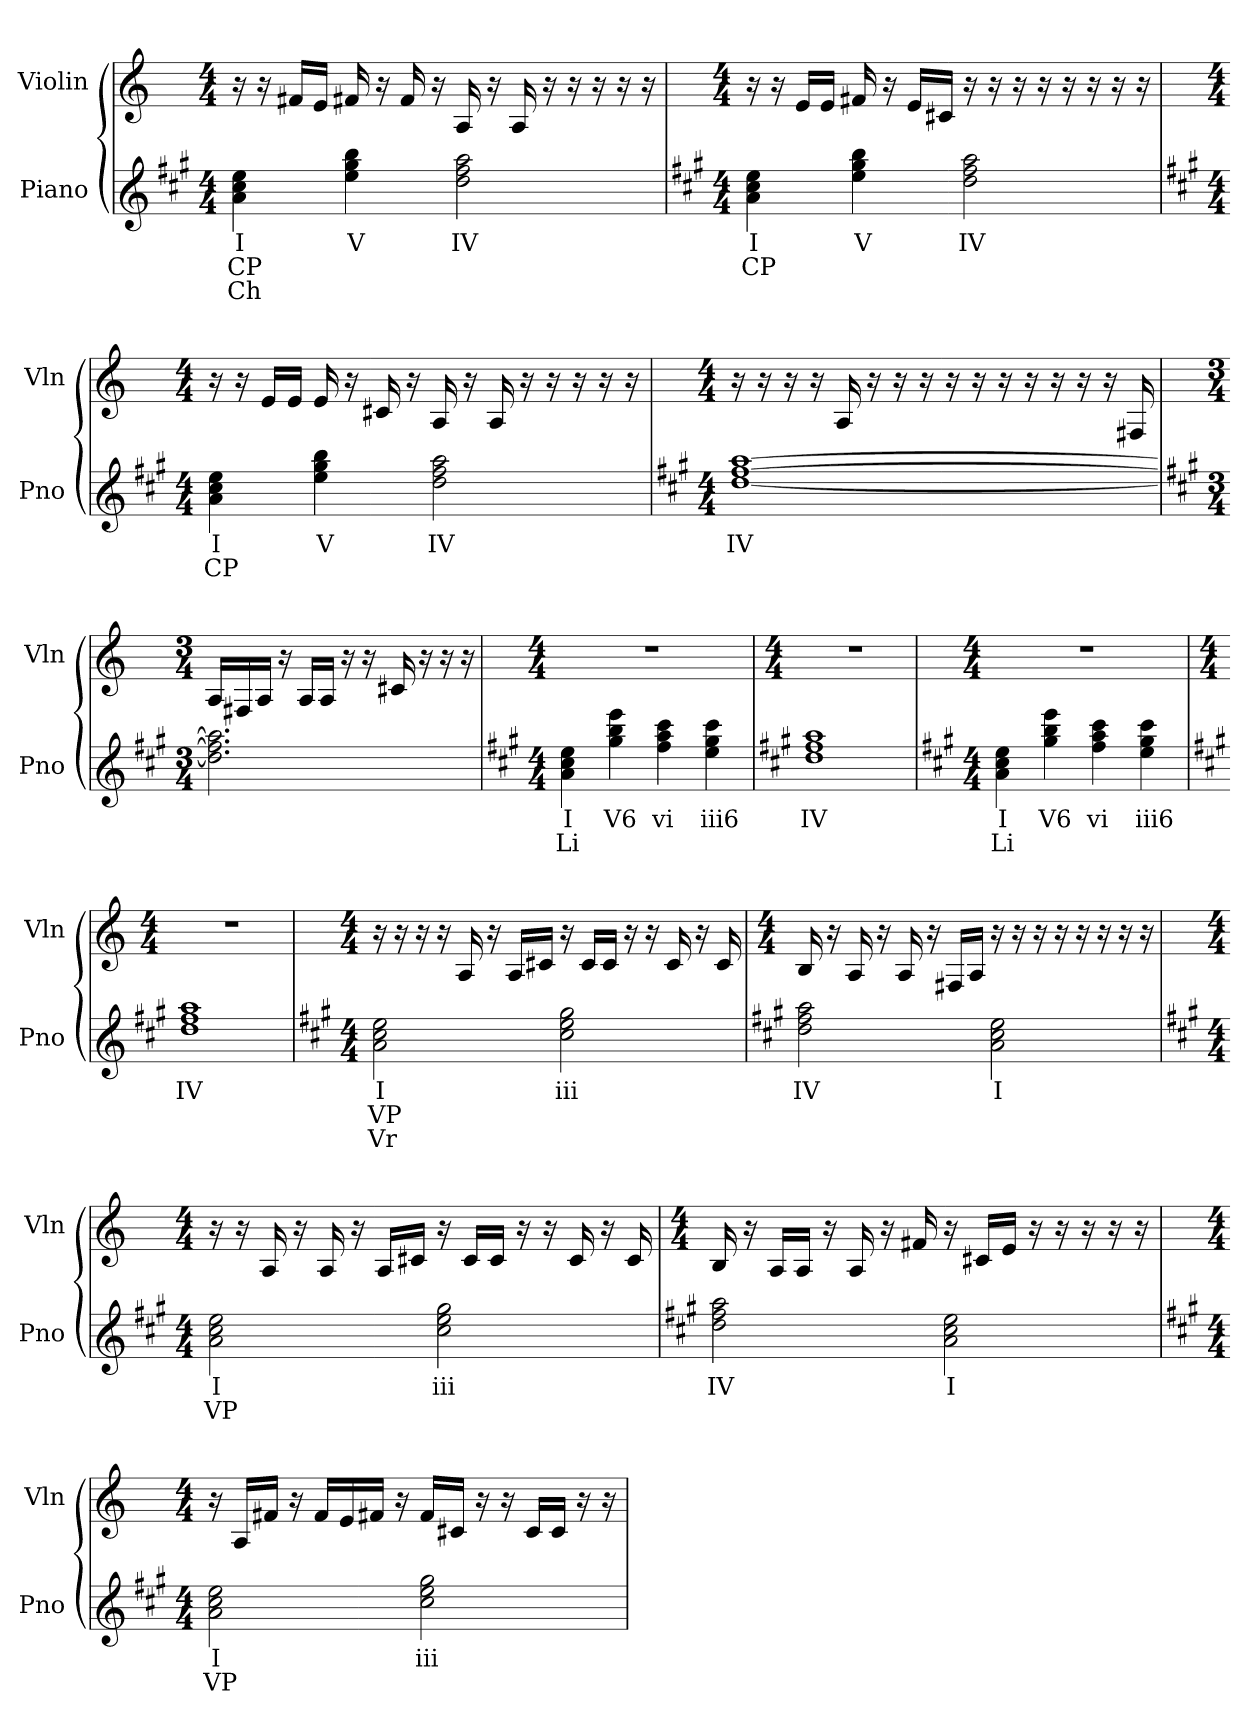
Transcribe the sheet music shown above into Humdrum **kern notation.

**kern	**text	**text	**text	**kern
*part2	*part2	*part2	*part2	*part1
*staff2	*staff2	*staff2	*staff2	*staff1
*I"Piano	*	*	*	*I"Violin
*I'Pno	*	*	*	*I'Vln
*k[f#c#g#]	*	*	*	*
*A:	*	*	*	*
*M4/4	*	*	*	*M4/4
=	=	=	=	=
4a 4cc# 4ee	I	CP	Ch	16r
.	.	.	.	16r
.	.	.	.	16f#XLL
.	.	.	.	16eJJ
4ee 4gg# 4bb	V	.	.	16f#X
.	.	.	.	16r
.	.	.	.	16f#
.	.	.	.	16r
2dd 2ff# 2aa	IV	.	.	16A
.	.	.	.	16r
.	.	.	.	16A
.	.	.	.	16r
.	.	.	.	16r
.	.	.	.	16r
.	.	.	.	16r
.	.	.	.	16r
=	=	=	=	=
*k[f#c#g#]	*	*	*	*
*A:	*	*	*	*
*M4/4	*	*	*	*M4/4
4a 4cc# 4ee	I	CP	.	16r
.	.	.	.	16r
.	.	.	.	16eLL
.	.	.	.	16eJJ
4ee 4gg# 4bb	V	.	.	16f#X
.	.	.	.	16r
.	.	.	.	16eLL
.	.	.	.	16c#XJJ
2dd 2ff# 2aa	IV	.	.	16r
.	.	.	.	16r
.	.	.	.	16r
.	.	.	.	16r
.	.	.	.	16r
.	.	.	.	16r
.	.	.	.	16r
.	.	.	.	16r
=	=	=	=	=
*k[f#c#g#]	*	*	*	*
*A:	*	*	*	*
*M4/4	*	*	*	*M4/4
4a 4cc# 4ee	I	CP	.	16r
.	.	.	.	16r
.	.	.	.	16eLL
.	.	.	.	16eJJ
4ee 4gg# 4bb	V	.	.	16e
.	.	.	.	16r
.	.	.	.	16c#X
.	.	.	.	16r
2dd 2ff# 2aa	IV	.	.	16A
.	.	.	.	16r
.	.	.	.	16A
.	.	.	.	16r
.	.	.	.	16r
.	.	.	.	16r
.	.	.	.	16r
.	.	.	.	16r
=	=	=	=	=
*k[f#c#g#]	*	*	*	*
*A:	*	*	*	*
*M4/4	*	*	*	*M4/4
[1dd [1ff# [1aa	IV	.	.	16r
.	.	.	.	16r
.	.	.	.	16r
.	.	.	.	16r
.	.	.	.	16A
.	.	.	.	16r
.	.	.	.	16r
.	.	.	.	16r
.	.	.	.	16r
.	.	.	.	16r
.	.	.	.	16r
.	.	.	.	16r
.	.	.	.	16r
.	.	.	.	16r
.	.	.	.	16r
.	.	.	.	16F#X
=	=	=	=	=
*k[f#c#g#]	*	*	*	*
*A:	*	*	*	*
*M3/4	*	*	*	*M3/4
2.dd] 2.ff#] 2.aa]	.	.	.	16ALL
.	.	.	.	16F#X
.	.	.	.	16AJJ
.	.	.	.	16r
.	.	.	.	16ALL
.	.	.	.	16AJJ
.	.	.	.	16r
.	.	.	.	16r
.	.	.	.	16c#X
.	.	.	.	16r
.	.	.	.	16r
.	.	.	.	16r
=	=	=	=	=
*k[f#c#g#]	*	*	*	*
*A:	*	*	*	*
*M4/4	*	*	*	*M4/4
4a 4cc# 4ee	I	Li	.	1r
4gg# 4bb 4eee	V6	.	.	.
4ff# 4aa 4ccc#	vi	.	.	.
4ee 4gg# 4ccc#	iii6	.	.	.
=	=	=	=	=
*k[f#c#g#]	*	*	*	*
*A:	*	*	*	*
*	*	*	*	*M4/4
1dd 1ff# 1aa	IV	.	.	1r
=	=	=	=	=
*k[f#c#g#]	*	*	*	*
*A:	*	*	*	*
*M4/4	*	*	*	*M4/4
4a 4cc# 4ee	I	Li	.	1r
4gg# 4bb 4eee	V6	.	.	.
4ff# 4aa 4ccc#	vi	.	.	.
4ee 4gg# 4ccc#	iii6	.	.	.
=	=	=	=	=
*k[f#c#g#]	*	*	*	*
*A:	*	*	*	*
*	*	*	*	*M4/4
1dd 1ff# 1aa	IV	.	.	1r
=	=	=	=	=
*k[f#c#g#]	*	*	*	*
*A:	*	*	*	*
*M4/4	*	*	*	*M4/4
2a 2cc# 2ee	I	VP	Vr	16r
.	.	.	.	16r
.	.	.	.	16r
.	.	.	.	16r
.	.	.	.	16A
.	.	.	.	16r
.	.	.	.	16ALL
.	.	.	.	16c#XJJ
2cc# 2ee 2gg#	iii	.	.	16r
.	.	.	.	16c#LL
.	.	.	.	16c#JJ
.	.	.	.	16r
.	.	.	.	16r
.	.	.	.	16c#
.	.	.	.	16r
.	.	.	.	16c#
=	=	=	=	=
*k[f#c#g#]	*	*	*	*
*A:	*	*	*	*
*	*	*	*	*M4/4
2dd 2ff# 2aa	IV	.	.	16B
.	.	.	.	16r
.	.	.	.	16A
.	.	.	.	16r
.	.	.	.	16A
.	.	.	.	16r
.	.	.	.	16F#XLL
.	.	.	.	16AJJ
2a 2cc# 2ee	I	.	.	16r
.	.	.	.	16r
.	.	.	.	16r
.	.	.	.	16r
.	.	.	.	16r
.	.	.	.	16r
.	.	.	.	16r
.	.	.	.	16r
=	=	=	=	=
*k[f#c#g#]	*	*	*	*
*A:	*	*	*	*
*M4/4	*	*	*	*M4/4
2a 2cc# 2ee	I	VP	.	16r
.	.	.	.	16r
.	.	.	.	16A
.	.	.	.	16r
.	.	.	.	16A
.	.	.	.	16r
.	.	.	.	16ALL
.	.	.	.	16c#XJJ
2cc# 2ee 2gg#	iii	.	.	16r
.	.	.	.	16c#LL
.	.	.	.	16c#JJ
.	.	.	.	16r
.	.	.	.	16r
.	.	.	.	16c#
.	.	.	.	16r
.	.	.	.	16c#
=	=	=	=	=
*k[f#c#g#]	*	*	*	*
*A:	*	*	*	*
*	*	*	*	*M4/4
2dd 2ff# 2aa	IV	.	.	16B
.	.	.	.	16r
.	.	.	.	16ALL
.	.	.	.	16AJJ
.	.	.	.	16r
.	.	.	.	16A
.	.	.	.	16r
.	.	.	.	16f#X
2a 2cc# 2ee	I	.	.	16r
.	.	.	.	16c#XLL
.	.	.	.	16eJJ
.	.	.	.	16r
.	.	.	.	16r
.	.	.	.	16r
.	.	.	.	16r
.	.	.	.	16r
=	=	=	=	=
*k[f#c#g#]	*	*	*	*
*A:	*	*	*	*
*M4/4	*	*	*	*M4/4
2a 2cc# 2ee	I	VP	.	16r
.	.	.	.	16ALL
.	.	.	.	16f#XJJ
.	.	.	.	16r
.	.	.	.	16f#LL
.	.	.	.	16e
.	.	.	.	16f#XJJ
.	.	.	.	16r
2cc# 2ee 2gg#	iii	.	.	16f#LL
.	.	.	.	16c#XJJ
.	.	.	.	16r
.	.	.	.	16r
.	.	.	.	16c#LL
.	.	.	.	16c#JJ
.	.	.	.	16r
.	.	.	.	16r
=	=	=	=	=
*-	*-	*-	*-	*-
